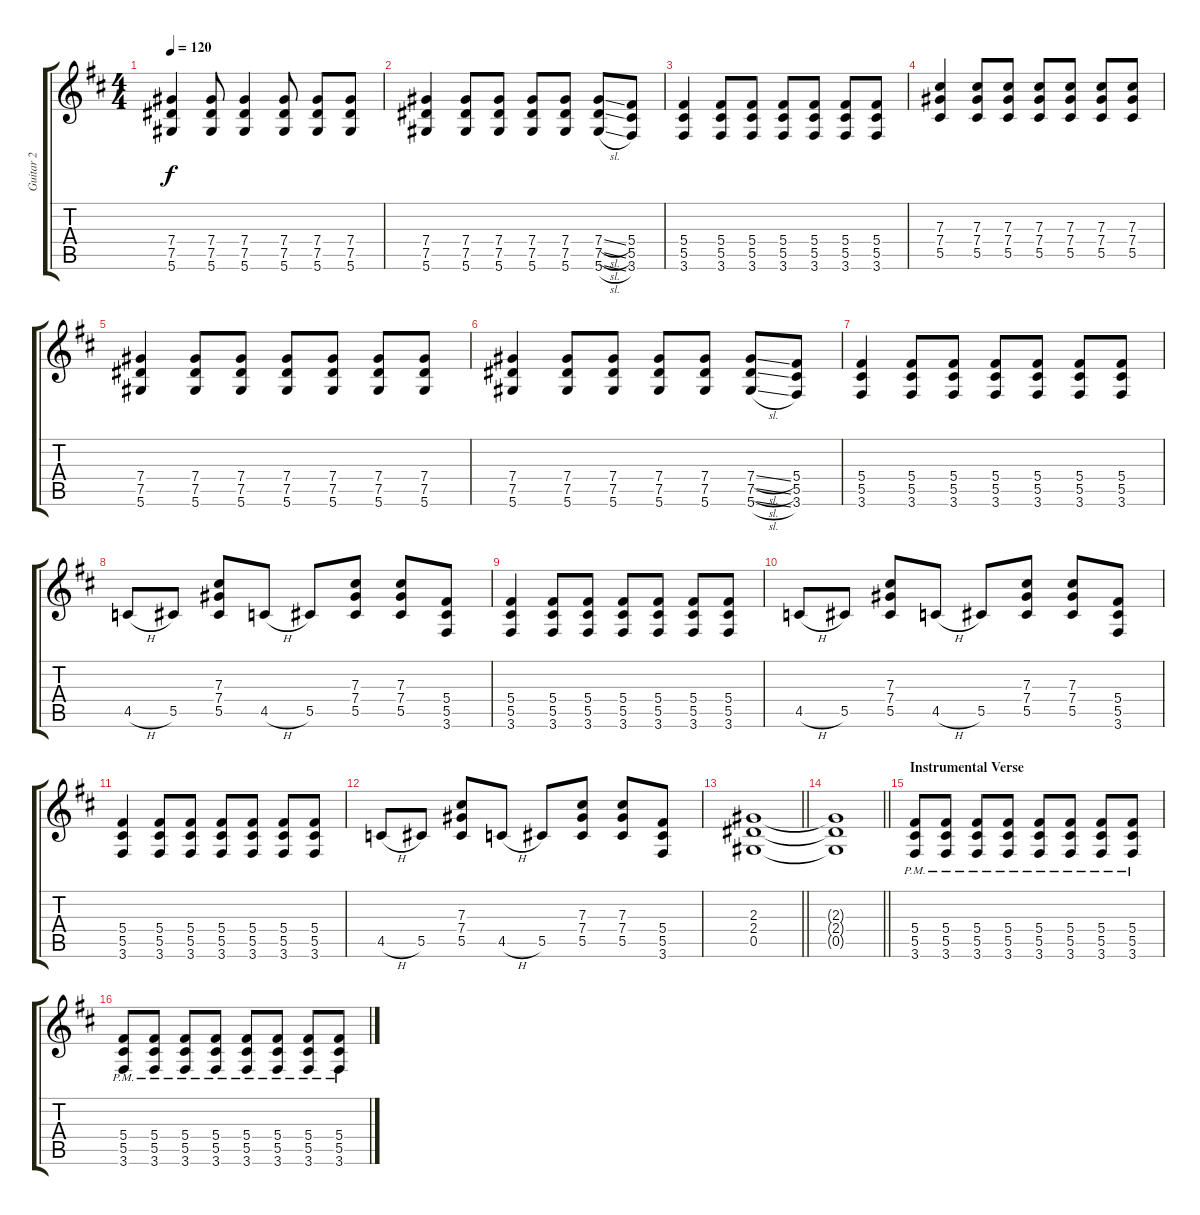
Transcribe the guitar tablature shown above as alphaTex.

\track ("Guitar 2" "Guitar 2") {instrument overdrivenguitar}
\staff {score tabs}
\tuning (Eb4 Bb3 Gb3 Db3 Ab2 Eb2) {hide}
\ts (4 4)
\tempo 120
\clef g2
\ks d
(7.4 7.5 5.6).4{dy f} (7.4 7.5 5.6).8 (7.4 7.5 5.6).4 (7.4 7.5 5.6).8 (7.4 7.5 5.6).8 (7.4 7.5 5.6).8 |
(7.4 7.5 5.6).4 (7.4 7.5 5.6).8 (7.4 7.5 5.6).8 (7.4 7.5 5.6).8 (7.4 7.5 5.6).8 (7.4{sl} 7.5{sl} 5.6{sl}).8 (5.4 5.5 3.6).8 |
(5.4 5.5 3.6).4 (5.4 5.5 3.6).8 (5.4 5.5 3.6).8 (5.4 5.5 3.6).8 (5.4 5.5 3.6).8 (5.4 5.5 3.6).8 (5.4 5.5 3.6).8 |
(7.3 7.4 5.5).4 (7.3 7.4 5.5).8 (7.3 7.4 5.5).8 (7.3 7.4 5.5).8 (7.3 7.4 5.5).8 (7.3 7.4 5.5).8 (7.3 7.4 5.5).8 |
(7.4 7.5 5.6).4 (7.4 7.5 5.6).8 (7.4 7.5 5.6).8 (7.4 7.5 5.6).8 (7.4 7.5 5.6).8 (7.4 7.5 5.6).8 (7.4 7.5 5.6).8 |
(7.4 7.5 5.6).4 (7.4 7.5 5.6).8 (7.4 7.5 5.6).8 (7.4 7.5 5.6).8 (7.4 7.5 5.6).8 (7.4{sl} 7.5{sl} 5.6{sl}).8 (5.4 5.5 3.6).8 |
(5.4 5.5 3.6).4 (5.4 5.5 3.6).8 (5.4 5.5 3.6).8 (5.4 5.5 3.6).8 (5.4 5.5 3.6).8 (5.4 5.5 3.6).8 (5.4 5.5 3.6).8 |
4.5{h}.8 5.5.8 (7.3 7.4 5.5).8 4.5{h}.8 5.5.8 (7.3 7.4 5.5).8 (7.3 7.4 5.5).8 (5.4 5.5 3.6).8 |
(5.4 5.5 3.6).4 (5.4 5.5 3.6).8 (5.4 5.5 3.6).8 (5.4 5.5 3.6).8 (5.4 5.5 3.6).8 (5.4 5.5 3.6).8 (5.4 5.5 3.6).8 |
4.5{h}.8 5.5.8 (7.3 7.4 5.5).8 4.5{h}.8 5.5.8 (7.3 7.4 5.5).8 (7.3 7.4 5.5).8 (5.4 5.5 3.6).8 |
(5.4 5.5 3.6).4 (5.4 5.5 3.6).8 (5.4 5.5 3.6).8 (5.4 5.5 3.6).8 (5.4 5.5 3.6).8 (5.4 5.5 3.6).8 (5.4 5.5 3.6).8 |
4.5{h}.8 5.5.8 (7.3 7.4 5.5).8 4.5{h}.8 5.5.8 (7.3 7.4 5.5).8 (7.3 7.4 5.5).8 (5.4 5.5 3.6).8 |
\barLineRight lightlight
(2.3 2.4 0.5).1 |
\barLineRight lightlight
(2.3{t} 2.4{t} 0.5{t}).1 |
\section ("" "Instrumental Verse")
(5.4{pm} 5.5{pm} 3.6{pm}).8 (5.4{pm} 5.5{pm} 3.6{pm}).8 (5.4{pm} 5.5{pm} 3.6{pm}).8 (5.4{pm} 5.5{pm} 3.6{pm}).8 (5.4{pm} 5.5{pm} 3.6{pm}).8 (5.4{pm} 5.5{pm} 3.6{pm}).8 (5.4{pm} 5.5{pm} 3.6{pm}).8 (5.4{pm} 5.5{pm} 3.6{pm}).8 |
(5.4{pm} 5.5{pm} 3.6{pm}).8 (5.4{pm} 5.5{pm} 3.6{pm}).8 (5.4{pm} 5.5{pm} 3.6{pm}).8 (5.4{pm} 5.5{pm} 3.6{pm}).8 (5.4{pm} 5.5{pm} 3.6{pm}).8 (5.4{pm} 5.5{pm} 3.6{pm}).8 (5.4{pm} 5.5{pm} 3.6{pm}).8 (5.4{pm} 5.5{pm} 3.6{pm}).8
